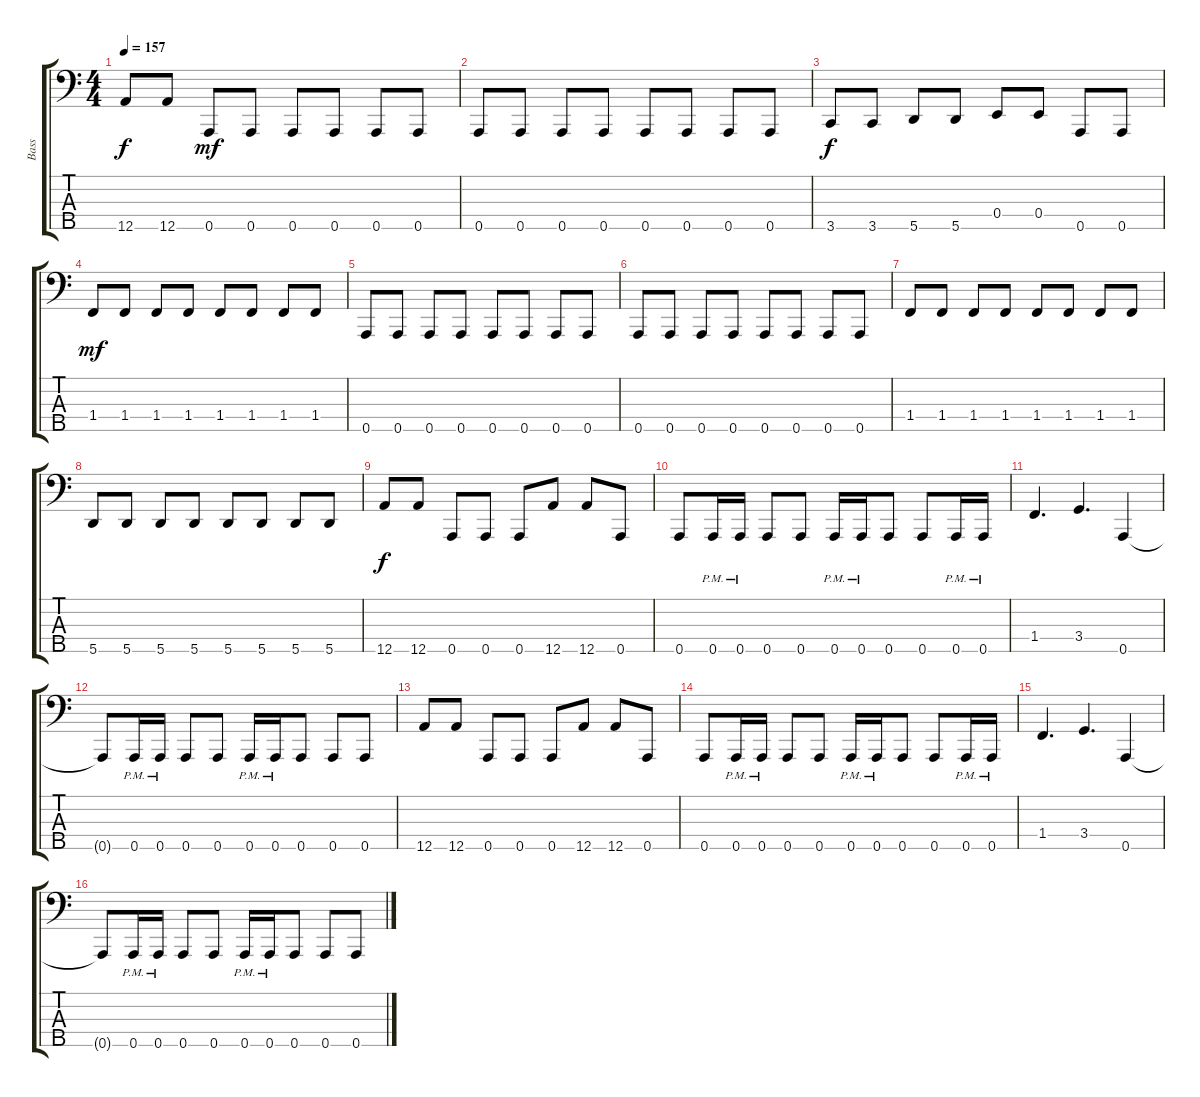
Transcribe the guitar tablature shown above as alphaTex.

\track ("Bass" "Bass") {instrument electricbasspick}
\staff {score tabs}
\tuning (G2 D2 A1 E1 A0) {hide}
\ts (4 4)
\tempo 157
\clef f4
\ks c
12.5.8{dy f} 12.5.8 0.5.8{dy mf} 0.5.8 0.5.8 0.5.8 0.5.8 0.5.8 |
0.5.8 0.5.8 0.5.8 0.5.8 0.5.8 0.5.8 0.5.8 0.5.8 |
3.5.8{dy f} 3.5.8 5.5.8 5.5.8 0.4.8 0.4.8 0.5.8 0.5.8 |
1.4.8{dy mf} 1.4.8 1.4.8 1.4.8 1.4.8 1.4.8 1.4.8 1.4.8 |
0.5.8 0.5.8 0.5.8 0.5.8 0.5.8 0.5.8 0.5.8 0.5.8 |
0.5.8 0.5.8 0.5.8 0.5.8 0.5.8 0.5.8 0.5.8 0.5.8 |
1.4.8 1.4.8 1.4.8 1.4.8 1.4.8 1.4.8 1.4.8 1.4.8 |
5.5.8 5.5.8 5.5.8 5.5.8 5.5.8 5.5.8 5.5.8 5.5.8 |
12.5.8{dy f} 12.5.8 0.5.8 0.5.8 0.5.8 12.5.8 12.5.8 0.5.8 |
0.5.8 0.5{pm}.16 0.5{pm}.16 0.5.8 0.5.8 0.5{pm}.16 0.5{pm}.16 0.5.8 0.5.8 0.5{pm}.16 0.5{pm}.16 |
1.4.4{d} 3.4.4{d} 0.5.4 |
0.5{t}.8 0.5{pm}.16 0.5{pm}.16 0.5.8 0.5.8 0.5{pm}.16 0.5{pm}.16 0.5.8 0.5.8 0.5.8 |
12.5.8 12.5.8 0.5.8 0.5.8 0.5.8 12.5.8 12.5.8 0.5.8 |
0.5.8 0.5{pm}.16 0.5{pm}.16 0.5.8 0.5.8 0.5{pm}.16 0.5{pm}.16 0.5.8 0.5.8 0.5{pm}.16 0.5{pm}.16 |
1.4.4{d} 3.4.4{d} 0.5.4 |
0.5{t}.8 0.5{pm}.16 0.5{pm}.16 0.5.8 0.5.8 0.5{pm}.16 0.5{pm}.16 0.5.8 0.5.8 0.5.8
